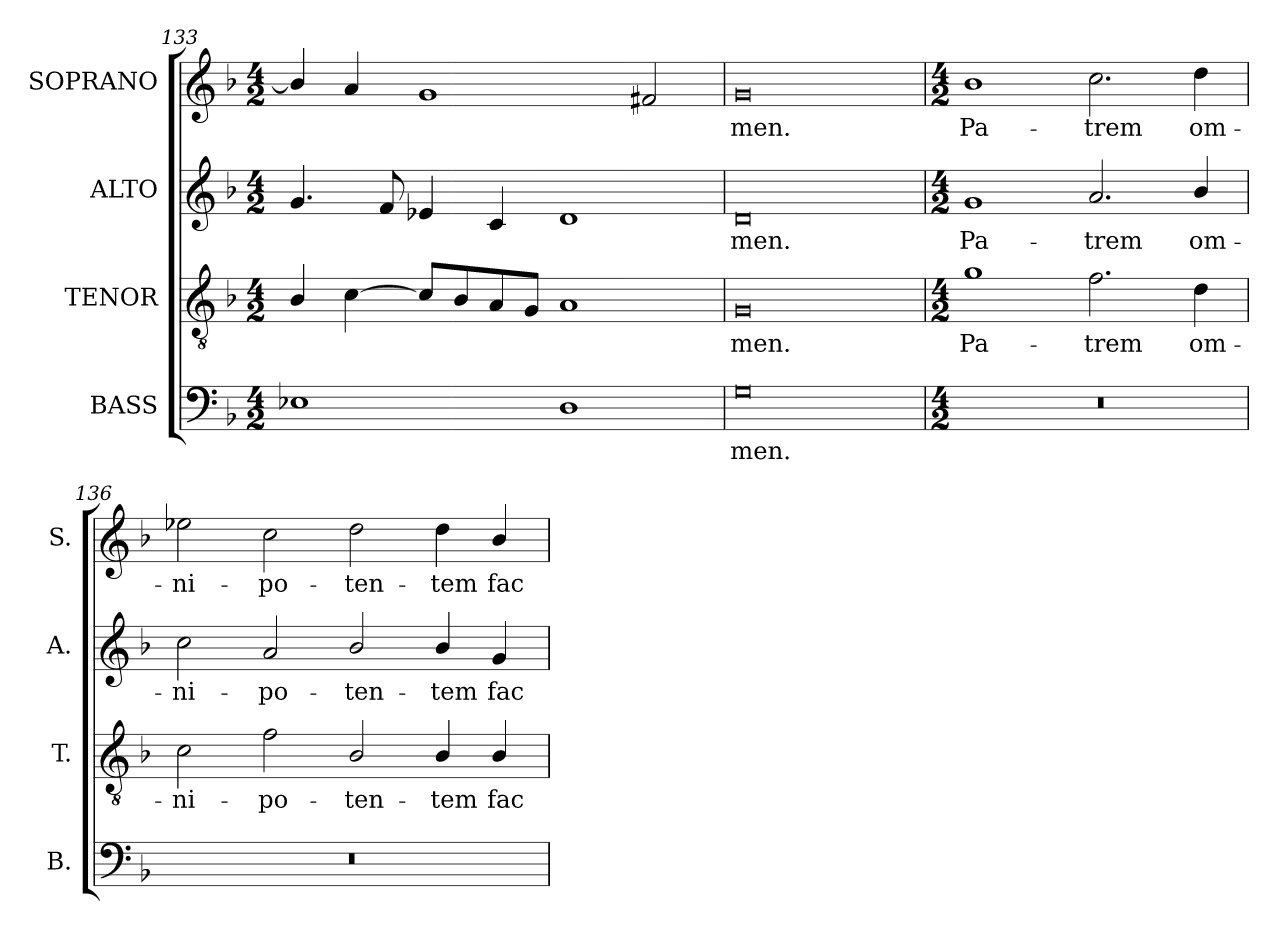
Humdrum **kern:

**kern	**text	**kern	**text	**kern	**text	**kern	**text
*part4	*part4	*part3	*part3	*part2	*part2	*part1	*part1
*staff4	*staff4	*staff3	*staff3	*staff2	*staff2	*staff1	*staff1
*I"BASS	*	*I"TENOR	*	*I"ALTO	*	*I"SOPRANO	*
*I'B.	*	*I'T.	*	*I'A.	*	*I'S.	*
*clefF4	*	*clefGv2	*	*clefG2	*	*clefG2	*
*	*	*ITrd7c12	*	*	*	*	*
*k[b-]	*	*k[b-]	*	*k[b-]	*	*k[b-]	*
*F:	*	*F:	*	*F:	*	*F:	*
*M4/2	*	*M4/2	*	*M4/2	*	*M4/2	*
=133	=133	=133	=133	=133	=133	=133	=133
1E-Xi	.	4BB-i/	.	4.gi/	.	4b-i/]	.
.	.	[4Ci\	.	.	.	4ai/	.
.	.	.	.	8fi/	.	.	.
.	.	8Ci/L]	.	4e-Xi/	.	1gi	.
.	.	8BB-i/	.	.	.	.	.
.	.	8AAi/	.	4ci/	.	.	.
.	.	8GGi/J	.	.	.	.	.
1Di	.	1AAi	.	1di	.	.	.
.	.	.	.	.	.	2f#Xi/	.
=134	=134	=134	=134	=134	=134	=134	=134
!	!LO:LY:b:color=#000000	!	!	!	!	!	!
!	!	!	!LO:LY:b:color=#000000	!	!	!	!
!	!	!	!	!	!LO:LY:b:color=#000000	!	!
!	!	!	!	!	!	!	!LO:LY:b:color=#000000
0Gi	-men.	0GGi	-men.	0di	-men.	0gi	-men.
!!LO:PB:g=z
=135	=135	=135	=135	=135	=135	=135	=135
*M4/2	*	*M4/2	*	*M4/2	*	*M4/2	*
!LO:N:vis=1	!	!	!	!	!	!	!
!	!	!	!LO:LY:b:color=#000000	!	!	!	!
!	!	!	!	!	!LO:LY:b:color=#000000	!	!
!	!	!	!	!	!	!	!LO:LY:b:color=#000000
0r	.	1Gi	Pa-	1gi	Pa-	1b-i	Pa-
!	!	!	!LO:LY:b:color=#000000	!	!	!	!
!	!	!	!	!	!LO:LY:b:color=#000000	!	!
!	!	!	!	!	!	!	!LO:LY:b:color=#000000
.	.	2.Fi\	-trem	2.ai/	-trem	2.cci\	-trem
!	!	!	!LO:LY:b:color=#000000	!	!	!	!
!	!	!	!	!	!LO:LY:b:color=#000000	!	!
!	!	!	!	!	!	!	!LO:LY:b:color=#000000
.	.	4Di\	om-	4b-i/	om-	4ddi\	om-
=136	=136	=136	=136	=136	=136	=136	=136
!LO:N:vis=1	!	!	!	!	!	!	!
!	!	!	!LO:LY:b:color=#000000	!	!	!	!
!	!	!	!	!	!LO:LY:b:color=#000000	!	!
!	!	!	!	!	!	!	!LO:LY:b:color=#000000
0r	.	2Ci\	-ni-	2cci\	-ni-	2ee-Xi\	-ni-
!	!	!	!LO:LY:b:color=#000000	!	!	!	!
!	!	!	!	!	!LO:LY:b:color=#000000	!	!
!	!	!	!	!	!	!	!LO:LY:b:color=#000000
.	.	2Fi\	-po-	2ai/	-po-	2cci\	-po-
!	!	!	!LO:LY:b:color=#000000	!	!	!	!
!	!	!	!	!	!LO:LY:b:color=#000000	!	!
!	!	!	!	!	!	!	!LO:LY:b:color=#000000
.	.	2BB-i/	-ten-	2b-i/	-ten-	2ddi\	-ten-
!	!	!	!LO:LY:b:color=#000000	!	!	!	!
!	!	!	!	!	!LO:LY:b:color=#000000	!	!
!	!	!	!	!	!	!	!LO:LY:b:color=#000000
.	.	4BB-i/	-tem	4b-i/	-tem	4ddi\	-tem
!	!	!	!LO:LY:b:color=#000000	!	!	!	!
!	!	!	!	!	!LO:LY:b:color=#000000	!	!
!	!	!	!	!	!	!	!LO:LY:b:color=#000000
.	.	4BB-i/	fac-	4gi/	fac-	4b-i/	fac-
=	=	=	=	=	=	=	=
*-	*-	*-	*-	*-	*-	*-	*-
